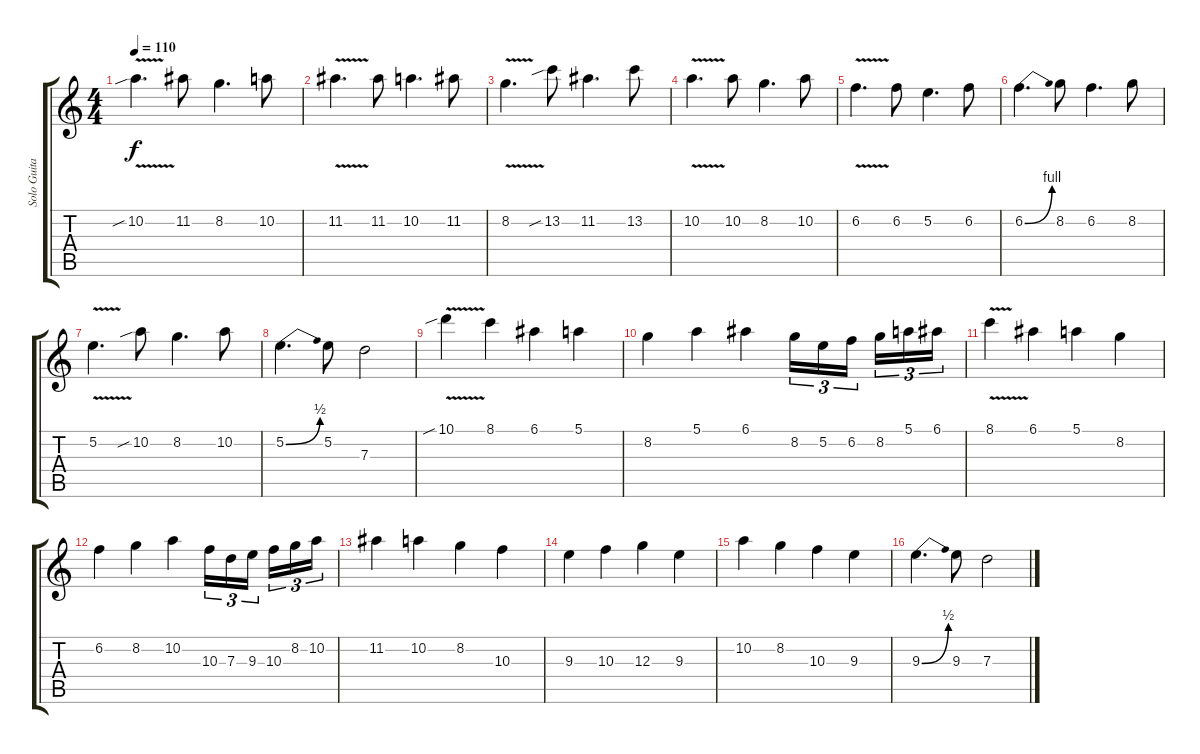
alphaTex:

\track ("Solo Guitar 1" "Solo Guita") {instrument distortionguitar}
\staff {score tabs}
\tuning (E4 B3 G3 D3 A2 E2) {hide}
\ts (4 4)
\tempo 110
\clef g2
\ks c
10.2{v sib}.4{d dy f} 11.2.8 8.2.4{d} 10.2.8 |
11.2{v}.4{d} 11.2.8 10.2.4{d} 11.2.8 |
8.2{v}.4{d} 13.2{sib}.8 11.2.4{d} 13.2.8 |
10.2{v}.4{d} 10.2.8 8.2.4{d} 10.2.8 |
6.2{v}.4{d} 6.2.8 5.2.4{d} 6.2.8 |
6.2{be (bend 0 0 60 4)}.4{d} 8.2.8 6.2.4{d} 8.2.8 |
5.2{v}.4{d} 10.2{sib}.8 8.2.4{d} 10.2.8 |
5.2{be (bend 0 0 60 2)}.4{d} 5.2.8 7.3.2 |
10.1{v sib}.4 8.1.4 6.1.4 5.1.4 |
8.2.4 5.1.4 6.1.4 8.2.16{tu (3 2)} 5.2.16{tu (3 2)} 6.2.16{tu (3 2) beam splitsecondary} 8.2.16{tu (3 2)} 5.1.16{tu (3 2)} 6.1.16{tu (3 2)} |
8.1{v}.4 6.1.4 5.1.4 8.2.4 |
6.2.4 8.2.4 10.2.4 10.3.16{tu (3 2)} 7.3.16{tu (3 2)} 9.3.16{tu (3 2) beam splitsecondary} 10.3.16{tu (3 2)} 8.2.16{tu (3 2)} 10.2.16{tu (3 2)} |
11.2.4 10.2.4 8.2.4 10.3.4 |
9.3.4 10.3.4 12.3.4 9.3.4 |
10.2.4 8.2.4 10.3.4 9.3.4 |
9.3{be (bend 0 0 60 2)}.4{d} 9.3.8 7.3.2
